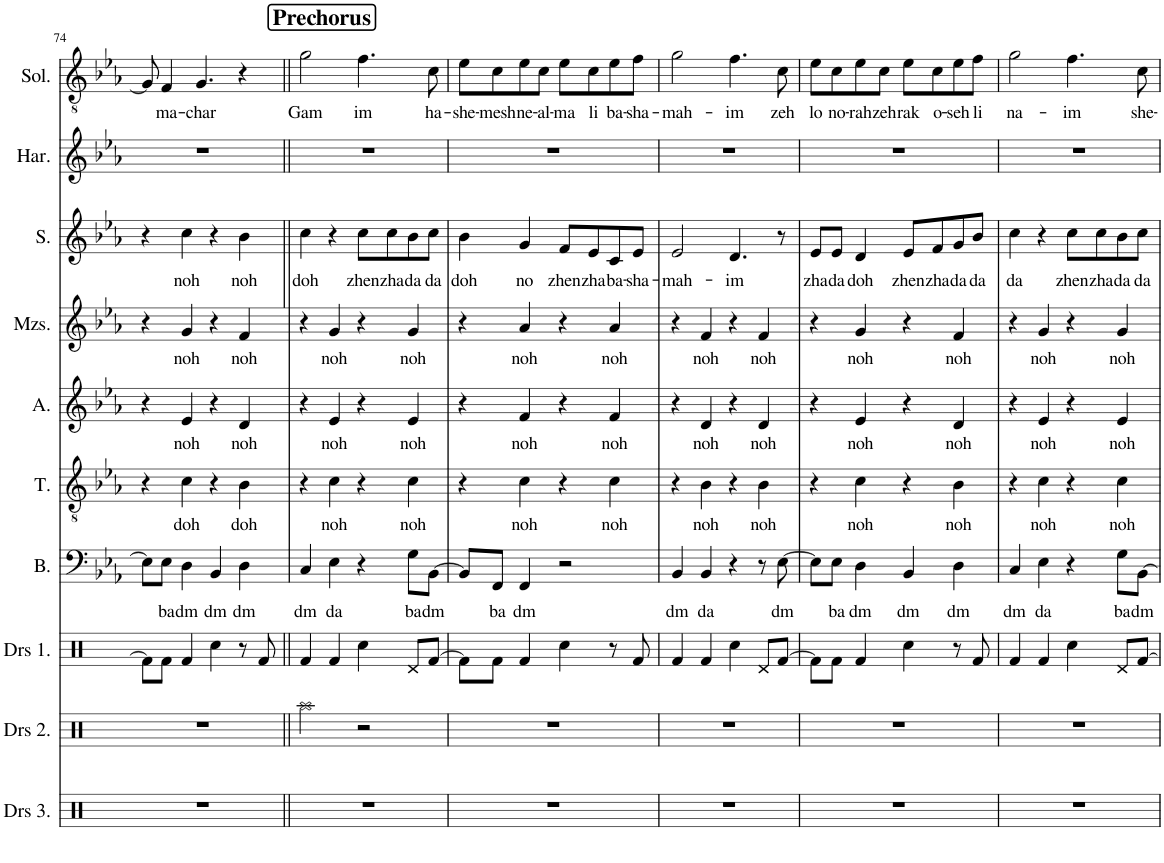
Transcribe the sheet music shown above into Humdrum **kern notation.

**kern	**kern	**kern	**kern	**text	**kern	**text	**kern	**text	**kern	**text	**kern	**text	**kern	**kern	**text
*part10	*part9	*part8	*part7	*part7	*part6	*part6	*part5	*part5	*part4	*part4	*part3	*part3	*part2	*part1	*part1
*staff10	*staff9	*staff8	*staff7	*staff7	*staff6	*staff6	*staff5	*staff5	*staff4	*staff4	*staff3	*staff3	*staff2	*staff1	*staff1
*I"Drumset Layer 3	*I"Drumset Layer 2	*I"Drumset Layer 1	*I"Bass	*	*I"Tenor	*	*I"Alto	*	*I"Mezzo-soprano	*	*I"Soprano	*	*I"Harmony	*I"Solo	*
*I'Drs 3.	*I'Drs 2.	*I'Drs 1.	*I'B.	*	*I'T.	*	*I'A.	*	*I'Mzs.	*	*I'S.	*	*I'Har.	*I'Sol.	*
!!LO:PB:g=z
*clefX	*clefX	*clefX	*clefF4	*	*clefGv2	*	*clefG2	*	*clefG2	*	*clefG2	*	*clefG2	*clefGv2	*
*k[]	*k[]	*k[]	*k[b-e-a-]	*	*k[b-e-a-]	*	*k[b-e-a-]	*	*k[b-e-a-]	*	*k[b-e-a-]	*	*k[b-e-a-]	*k[b-e-a-]	*
*M2/2	*M2/2	*M2/2	*M2/2	*	*M2/2	*	*M2/2	*	*M2/2	*	*M2/2	*	*M2/2	*M2/2	*
*met(c|)	*met(c|)	*met(c|)	*met(c|)	*	*met(c|)	*	*met(c|)	*	*met(c|)	*	*met(c|)	*	*met(c|)	*met(c|)	*
=74	=74	=74	=74	=74	=74	=74	=74	=74	=74	=74	=74	=74	=74	=74	=74
1r	1r	8Rf\L]	8E-\L]	.	4r	.	4r	.	4r	.	4r	.	1r	8G/]	.
!	!	!	!	!LO:LY:b	!	!	!	!	!	!	!	!	!	!	!LO:LY:b
.	.	8Rf\J	8E-\J	ba	.	.	.	.	.	.	.	.	.	4F/	ma-
!	!	!	!	!LO:LY:b	!	!LO:LY:b	!	!LO:LY:b	!	!LO:LY:b	!	!LO:LY:b	!	!	!
.	.	4Rf/	4D\	dm	4c\	doh	4e-/	noh	4g/	noh	4cc\	noh	.	.	.
!	!	!	!	!	!	!	!	!	!	!	!	!	!	!	!LO:LY:b
.	.	.	.	.	.	.	.	.	.	.	.	.	.	4.G/	-char
!	!	!	!	!LO:LY:b	!	!	!	!	!	!	!	!	!	!	!
.	.	4Rcc\	4BB-/	dm	4r	.	4r	.	4r	.	4r	.	.	.	.
!	!	!	!	!LO:LY:b	!	!LO:LY:b	!	!LO:LY:b	!	!LO:LY:b	!	!LO:LY:b	!	!	!
.	.	8r	4D\	dm	4B-\	doh	4d/	noh	4f/	noh	4b-\	noh	.	4r	.
.	.	8Rf/	.	.	.	.	.	.	.	.	.	.	.	.	.
!!LO:REH:place=s1:a:B:cj:fs=14:t=Prechorus
=75||	=75||	=75||	=75||	=75||	=75||	=75||	=75||	=75||	=75||	=75||	=75||	=75||	=75||	=75||	=75||
!	!	!	!	!LO:LY:b	!	!	!	!	!	!	!	!LO:LY:b	!	!	!LO:LY:b
1r	2Raa\	4Rf/	4C/	dm	4r	.	4r	.	4r	.	4cc\	doh	1r	2g\	Gam
!	!	!	!	!LO:LY:b	!	!LO:LY:b	!	!LO:LY:b	!	!LO:LY:b	!	!	!	!	!
.	.	4Rf/	4E-\	da	4c\	noh	4e-/	noh	4g/	noh	4r	.	.	.	.
!	!	!	!	!	!	!	!	!	!	!	!	!LO:LY:b	!	!	!LO:LY:b
.	2r	4Rcc\	4r	.	4r	.	4r	.	4r	.	8cc\L	zhen	.	4.f\	im
!	!	!	!	!	!	!	!	!	!	!	!	!LO:LY:b	!	!	!
.	.	.	.	.	.	.	.	.	.	.	8cc\	zha	.	.	.
!	!	!	!	!LO:LY:b	!	!LO:LY:b	!	!LO:LY:b	!	!LO:LY:b	!	!LO:LY:b	!	!	!
.	.	8Rd/L	8G\L	ba	4c\	noh	4e-/	noh	4g/	noh	8b-\	da	.	.	.
!	!	!	!	!LO:LY:b	!	!	!	!	!	!	!	!LO:LY:b	!	!	!LO:LY:b
.	.	[8Rf/J	[8BB-\J	dm	.	.	.	.	.	.	8cc\J	da	.	8c\	ha-
=76	=76	=76	=76	=76	=76	=76	=76	=76	=76	=76	=76	=76	=76	=76	=76
!	!	!	!	!	!	!	!	!	!	!	!	!LO:LY:b	!	!	!LO:LY:b
1r	1r	8Rf\L]	8BB-/L]	.	4r	.	4r	.	4r	.	4b-\	doh	1r	8e-\L	-she-
!	!	!	!	!LO:LY:b	!	!	!	!	!	!	!	!	!	!	!LO:LY:b
.	.	8Rf\J	8FF/J	ba	.	.	.	.	.	.	.	.	.	8c\	-mesh
!	!	!	!	!LO:LY:b	!	!LO:LY:b	!	!LO:LY:b	!	!LO:LY:b	!	!LO:LY:b	!	!	!LO:LY:b
.	.	4Rf/	4FF/	dm	4c\	noh	4f/	noh	4a-/	noh	4g/	no	.	8e-\	ne-
!	!	!	!	!	!	!	!	!	!	!	!	!	!	!	!LO:LY:b
.	.	.	.	.	.	.	.	.	.	.	.	.	.	8c\J	-al-
!	!	!	!	!	!	!	!	!	!	!	!	!LO:LY:b	!	!	!LO:LY:b
.	.	4Rcc\	2r	.	4r	.	4r	.	4r	.	8f/L	zhen	.	8e-\L	-ma
!	!	!	!	!	!	!	!	!	!	!	!	!LO:LY:b	!	!	!LO:LY:b
.	.	.	.	.	.	.	.	.	.	.	8e-/	zha	.	8c\	li
!	!	!	!	!	!	!LO:LY:b	!	!LO:LY:b	!	!LO:LY:b	!	!LO:LY:b	!	!	!LO:LY:b
.	.	8r	.	.	4c\	noh	4f/	noh	4a-/	noh	8c/	ba-	.	8e-\	ba-
!	!	!	!	!	!	!	!	!	!	!	!	!LO:LY:b	!	!	!LO:LY:b
.	.	8Rf/	.	.	.	.	.	.	.	.	8e-/J	-sha-	.	8f\J	-sha-
=77	=77	=77	=77	=77	=77	=77	=77	=77	=77	=77	=77	=77	=77	=77	=77
!	!	!	!	!LO:LY:b	!	!	!	!	!	!	!	!LO:LY:b	!	!	!LO:LY:b
1r	1r	4Rf/	4BB-/	dm	4r	.	4r	.	4r	.	2e-/	-mah-	1r	2g\	-mah-
!	!	!	!	!LO:LY:b	!	!LO:LY:b	!	!LO:LY:b	!	!LO:LY:b	!	!	!	!	!
.	.	4Rf/	4BB-/	da	4B-\	noh	4d/	noh	4f/	noh	.	.	.	.	.
!	!	!	!	!	!	!	!	!	!	!	!	!LO:LY:b	!	!	!LO:LY:b
.	.	4Rcc\	4r	.	4r	.	4r	.	4r	.	4.d/	-im	.	4.f\	-im
!	!	!	!	!	!	!LO:LY:b	!	!LO:LY:b	!	!LO:LY:b	!	!	!	!	!
.	.	8Rd/L	8r	.	4B-\	noh	4d/	noh	4f/	noh	.	.	.	.	.
!	!	!	!	!LO:LY:b	!	!	!	!	!	!	!	!	!	!	!LO:LY:b
.	.	[8Rf/J	[8E-\	dm	.	.	.	.	.	.	8r	.	.	8c\	zeh
=78	=78	=78	=78	=78	=78	=78	=78	=78	=78	=78	=78	=78	=78	=78	=78
!	!	!	!	!	!	!	!	!	!	!	!	!LO:LY:b	!	!	!LO:LY:b
1r	1r	8Rf\L]	8E-\L]	.	4r	.	4r	.	4r	.	8e-/L	zha	1r	8e-\L	lo
!	!	!	!	!LO:LY:b	!	!	!	!	!	!	!	!LO:LY:b	!	!	!LO:LY:b
.	.	8Rf\J	8E-\J	ba	.	.	.	.	.	.	8e-/J	da	.	8c\	no-
!	!	!	!	!LO:LY:b	!	!LO:LY:b	!	!LO:LY:b	!	!LO:LY:b	!	!LO:LY:b	!	!	!LO:LY:b
.	.	4Rf/	4D\	dm	4c\	noh	4e-/	noh	4g/	noh	4d/	doh	.	8e-\	-rah
!	!	!	!	!	!	!	!	!	!	!	!	!	!	!	!LO:LY:b
.	.	.	.	.	.	.	.	.	.	.	.	.	.	8c\J	zeh
!	!	!	!	!LO:LY:b	!	!	!	!	!	!	!	!LO:LY:b	!	!	!LO:LY:b
.	.	4Rcc\	4BB-/	dm	4r	.	4r	.	4r	.	8e-/L	zhen	.	8e-\L	rak
!	!	!	!	!	!	!	!	!	!	!	!	!LO:LY:b	!	!	!LO:LY:b
.	.	.	.	.	.	.	.	.	.	.	8f/	zha	.	8c\	o-
!	!	!	!	!LO:LY:b	!	!LO:LY:b	!	!LO:LY:b	!	!LO:LY:b	!	!LO:LY:b	!	!	!LO:LY:b
.	.	8r	4D\	dm	4B-\	noh	4d/	noh	4f/	noh	8g/	da	.	8e-\	-seh
!	!	!	!	!	!	!	!	!	!	!	!	!LO:LY:b	!	!	!LO:LY:b
.	.	8Rf/	.	.	.	.	.	.	.	.	8b-/J	da	.	8f\J	li
=79	=79	=79	=79	=79	=79	=79	=79	=79	=79	=79	=79	=79	=79	=79	=79
!	!	!	!	!LO:LY:b	!	!	!	!	!	!	!	!LO:LY:b	!	!	!LO:LY:b
1r	1r	4Rf/	4C/	dm	4r	.	4r	.	4r	.	4cc\	da	1r	2g\	na-
!	!	!	!	!LO:LY:b	!	!LO:LY:b	!	!LO:LY:b	!	!LO:LY:b	!	!	!	!	!
.	.	4Rf/	4E-\	da	4c\	noh	4e-/	noh	4g/	noh	4r	.	.	.	.
!	!	!	!	!	!	!	!	!	!	!	!	!LO:LY:b	!	!	!LO:LY:b
.	.	4Rcc\	4r	.	4r	.	4r	.	4r	.	8cc\L	zhen	.	4.f\	-im
!	!	!	!	!	!	!	!	!	!	!	!	!LO:LY:b	!	!	!
.	.	.	.	.	.	.	.	.	.	.	8cc\	zha	.	.	.
!	!	!	!	!LO:LY:b	!	!LO:LY:b	!	!LO:LY:b	!	!LO:LY:b	!	!LO:LY:b	!	!	!
.	.	8Rd/L	8G\L	ba	4c\	noh	4e-/	noh	4g/	noh	8b-\	da	.	.	.
!	!	!	!	!LO:LY:b	!	!	!	!	!	!	!	!LO:LY:b	!	!	!LO:LY:b
.	.	[8Rf/J	[8BB-\J	dm	.	.	.	.	.	.	8cc\J	da	.	8c\	she-
=	=	=	=	=	=	=	=	=	=	=	=	=	=	=	=
*-	*-	*-	*-	*-	*-	*-	*-	*-	*-	*-	*-	*-	*-	*-	*-
